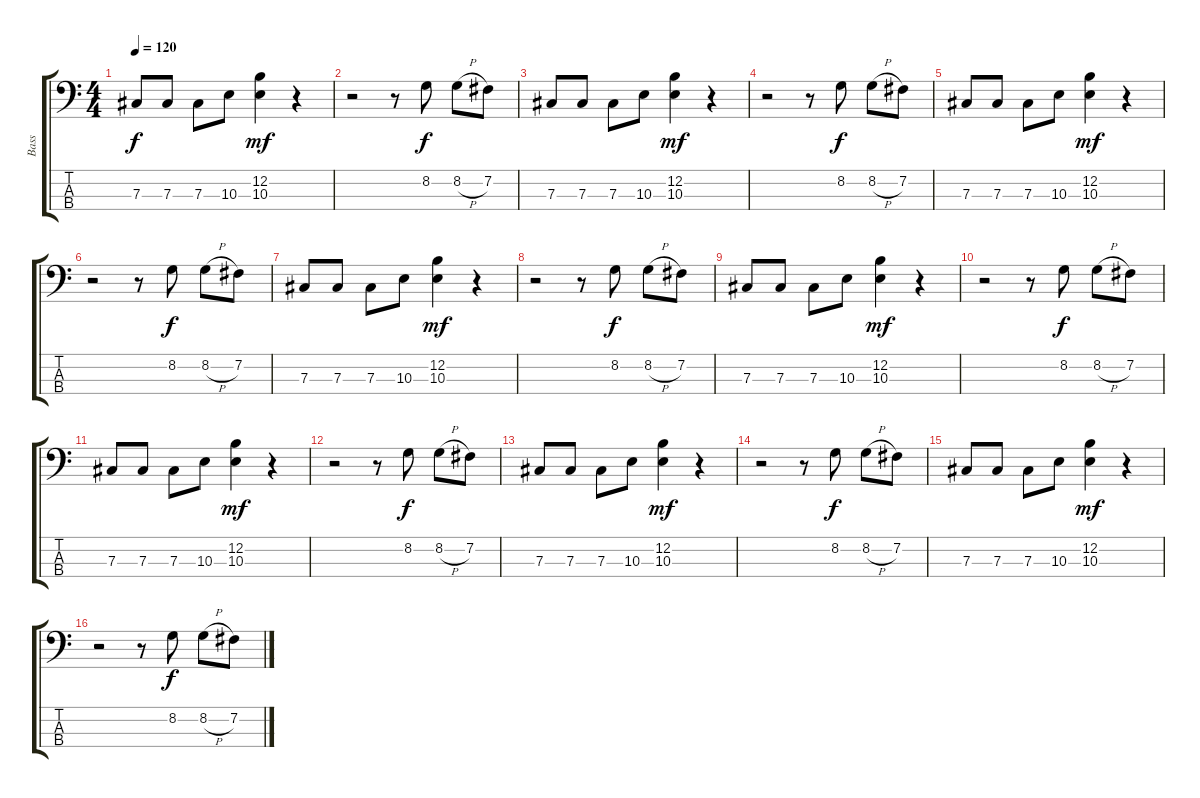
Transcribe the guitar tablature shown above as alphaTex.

\track ("Bass" "Bass") {instrument electricbassfinger}
\staff {score tabs}
\tuning (E2 B1 Gb1 Db1) {hide}
\ts (4 4)
\tempo 120
\clef f4
\ks c
7.3.8{dy f} 7.3.8 7.3.8 10.3.8 (12.2 10.3).4{dy mf} r.4 |
r.2 r.8 8.2.8{dy f} 8.2{h}.8 7.2.8 |
7.3.8 7.3.8 7.3.8 10.3.8 (12.2 10.3).4{dy mf} r.4 |
r.2 r.8 8.2.8{dy f} 8.2{h}.8 7.2.8 |
7.3.8 7.3.8 7.3.8 10.3.8 (12.2 10.3).4{dy mf} r.4 |
r.2 r.8 8.2.8{dy f} 8.2{h}.8 7.2.8 |
7.3.8 7.3.8 7.3.8 10.3.8 (12.2 10.3).4{dy mf} r.4 |
r.2 r.8 8.2.8{dy f} 8.2{h}.8 7.2.8 |
7.3.8 7.3.8 7.3.8 10.3.8 (12.2 10.3).4{dy mf} r.4 |
r.2 r.8 8.2.8{dy f} 8.2{h}.8 7.2.8 |
7.3.8 7.3.8 7.3.8 10.3.8 (12.2 10.3).4{dy mf} r.4 |
r.2 r.8 8.2.8{dy f} 8.2{h}.8 7.2.8 |
7.3.8 7.3.8 7.3.8 10.3.8 (12.2 10.3).4{dy mf} r.4 |
r.2 r.8 8.2.8{dy f} 8.2{h}.8 7.2.8 |
7.3.8 7.3.8 7.3.8 10.3.8 (12.2 10.3).4{dy mf} r.4 |
r.2 r.8 8.2.8{dy f} 8.2{h}.8 7.2.8
